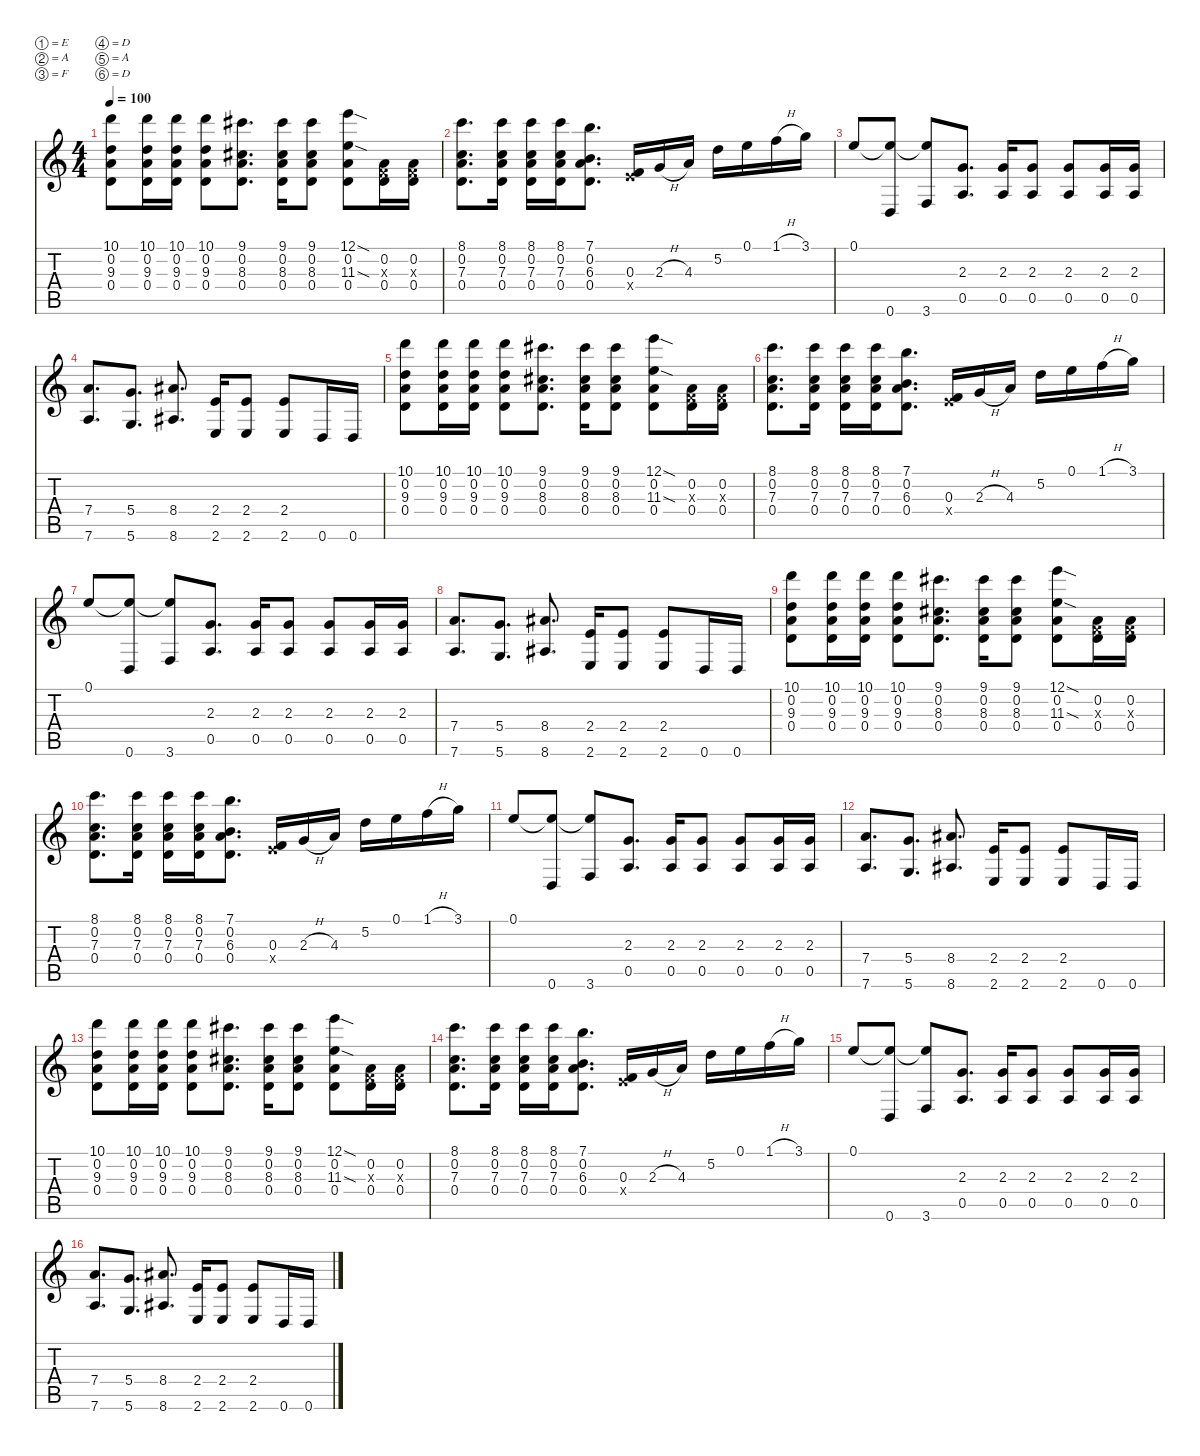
\defaultSystemsLayout 4
\hideDynamics
\bracketExtendMode nobrackets
\singleTrackTrackNamePolicy hidden
\multiTrackTrackNamePolicy hidden
\firstSystemTrackNameMode fullname
\firstSystemTrackNameOrientation horizontal
\otherSystemsTrackNameOrientation horizontal
\track ("Guitar 1" "od.guit.") {mute instrument overdrivenguitar}
\staff {score tabs}
\tuning (E4 A3 F3 D3 A2 D2)
\ts (4 4)
\beaming (8 2 2 2 2)
\tempo 100
\clef g2
\ks c
(10.1 0.2 9.3 0.4).8{dy p instrument acousticguitarsteel beam Down} (10.1 0.2 9.3 0.4).16{beam Down} (10.1 0.2 9.3 0.4).16{beam Down} (10.1 0.2 9.3 0.4).8{beam Down} (9.1{acc #} 0.2 8.3{acc #} 0.4).8{d beam Down} (9.1{acc #} 0.2 8.3{acc #} 0.4).16{beam Down} (9.1{acc #} 0.2 8.3{acc #} 0.4).8{beam Down} (12.1{sod} 0.2 11.3{sod} 0.4).8{beam Down} (0.2 0.3{x} 0.4).16{beam Down} (0.2 0.3{x} 0.4).16{beam Down} |
(8.1 0.2 7.3 0.4).8{d beam Down} (8.1 0.2 7.3 0.4).16{beam Down} (8.1 0.2 7.3 0.4).16{beam Down} (8.1 0.2 7.3 0.4).16{beam Down} (7.1 0.2 6.3 0.4).8{d beam Down} (0.3 2.4{x}).16{beam Up} 2.3{h}.16{beam Up} 4.3.16{beam Up} 5.2.16{beam Down} 0.1.16{beam Down} 1.1{h}.16{beam Down} 3.1.16{beam Down} |
0.1.8{beam Up} (0.1{t} 0.6).8{beam Up} (0.1{t} 3.6).8{beam Up} (2.3 0.5).8{d beam Up} (2.3 0.5).16{beam Up} (2.3 0.5).8{beam Up} (2.3 0.5).8{beam Up} (2.3 0.5).16{beam Up} (2.3 0.5).16{beam Up} |
(7.4 7.6).8{d beam Up} (5.4 5.6).8{d beam Up} (8.4{acc #} 8.6{acc #}).8{d beam Up} (2.4 2.6).16{beam Up} (2.4 2.6).8{beam Up} (2.4 2.6).8{beam Up} 0.6.16{beam Up} 0.6.16{beam Up} |
(10.1 0.2 9.3 0.4).8{beam Down} (10.1 0.2 9.3 0.4).16{beam Down} (10.1 0.2 9.3 0.4).16{beam Down} (10.1 0.2 9.3 0.4).8{beam Down} (9.1{acc #} 0.2 8.3{acc #} 0.4).8{d beam Down} (9.1{acc #} 0.2 8.3{acc #} 0.4).16{beam Down} (9.1{acc #} 0.2 8.3{acc #} 0.4).8{beam Down} (12.1{sod} 0.2 11.3{sod} 0.4).8{beam Down} (0.2 0.3{x} 0.4).16{beam Down} (0.2 0.3{x} 0.4).16{beam Down} |
(8.1 0.2 7.3 0.4).8{d beam Down} (8.1 0.2 7.3 0.4).16{beam Down} (8.1 0.2 7.3 0.4).16{beam Down} (8.1 0.2 7.3 0.4).16{beam Down} (7.1 0.2 6.3 0.4).8{d beam Down} (0.3 2.4{x}).16{beam Up} 2.3{h}.16{beam Up} 4.3.16{beam Up} 5.2.16{beam Down} 0.1.16{beam Down} 1.1{h}.16{beam Down} 3.1.16{beam Down} |
0.1.8{beam Up} (0.1{t} 0.6).8{beam Up} (0.1{t} 3.6).8{beam Up} (2.3 0.5).8{d beam Up} (2.3 0.5).16{beam Up} (2.3 0.5).8{beam Up} (2.3 0.5).8{beam Up} (2.3 0.5).16{beam Up} (2.3 0.5).16{beam Up} |
(7.4 7.6).8{d beam Up} (5.4 5.6).8{d beam Up} (8.4{acc #} 8.6{acc #}).8{d beam Up} (2.4 2.6).16{beam Up} (2.4 2.6).8{beam Up} (2.4 2.6).8{beam Up} 0.6.16{beam Up} 0.6.16{beam Up} |
(10.1 0.2 9.3 0.4).8{dy mp beam Down} (10.1 0.2 9.3 0.4).16{beam Down} (10.1 0.2 9.3 0.4).16{beam Down} (10.1 0.2 9.3 0.4).8{beam Down} (9.1{acc #} 0.2 8.3{acc #} 0.4).8{d beam Down} (9.1{acc #} 0.2 8.3{acc #} 0.4).16{beam Down} (9.1{acc #} 0.2 8.3{acc #} 0.4).8{beam Down} (12.1{sod} 0.2 11.3{sod} 0.4).8{beam Down} (0.2 0.3{x} 0.4).16{beam Down} (0.2 0.3{x} 0.4).16{beam Down} |
(8.1 0.2 7.3 0.4).8{d beam Down} (8.1 0.2 7.3 0.4).16{beam Down} (8.1 0.2 7.3 0.4).16{beam Down} (8.1 0.2 7.3 0.4).16{beam Down} (7.1 0.2 6.3 0.4).8{d beam Down} (0.3 2.4{x}).16{beam Up} 2.3{h}.16{beam Up} 4.3.16{beam Up} 5.2.16{beam Down} 0.1.16{beam Down} 1.1{h}.16{beam Down} 3.1.16{beam Down} |
0.1.8{beam Up} (0.1{t} 0.6).8{dy p beam Up} (0.1{t} 3.6).8{beam Up} (2.3 0.5).8{d beam Up} (2.3 0.5).16{beam Up} (2.3 0.5).8{beam Up} (2.3 0.5).8{beam Up} (2.3 0.5).16{beam Up} (2.3 0.5).16{beam Up} |
(7.4 7.6).8{d beam Up} (5.4 5.6).8{d beam Up} (8.4{acc #} 8.6{acc #}).8{d beam Up} (2.4 2.6).16{beam Up} (2.4 2.6).8{beam Up} (2.4 2.6).8{beam Up} 0.6.16{beam Up} 0.6.16{beam Up} |
(10.1 0.2 9.3 0.4).8{dy mp beam Down} (10.1 0.2 9.3 0.4).16{beam Down} (10.1 0.2 9.3 0.4).16{beam Down} (10.1 0.2 9.3 0.4).8{beam Down} (9.1{acc #} 0.2 8.3{acc #} 0.4).8{d beam Down} (9.1{acc #} 0.2 8.3{acc #} 0.4).16{beam Down} (9.1{acc #} 0.2 8.3{acc #} 0.4).8{beam Down} (12.1{sod} 0.2 11.3{sod} 0.4).8{beam Down} (0.2 0.3{x} 0.4).16{beam Down} (0.2 0.3{x} 0.4).16{beam Down} |
(8.1 0.2 7.3 0.4).8{d beam Down} (8.1 0.2 7.3 0.4).16{beam Down} (8.1 0.2 7.3 0.4).16{beam Down} (8.1 0.2 7.3 0.4).16{beam Down} (7.1 0.2 6.3 0.4).8{d beam Down} (0.3 2.4{x}).16{beam Up} 2.3{h}.16{beam Up} 4.3.16{beam Up} 5.2.16{beam Down} 0.1.16{beam Down} 1.1{h}.16{beam Down} 3.1.16{beam Down} |
0.1.8{beam Up} (0.1{t} 0.6).8{dy p beam Up} (0.1{t} 3.6).8{beam Up} (2.3 0.5).8{d beam Up} (2.3 0.5).16{beam Up} (2.3 0.5).8{beam Up} (2.3 0.5).8{beam Up} (2.3 0.5).16{beam Up} (2.3 0.5).16{beam Up} |
(7.4 7.6).8{d beam Up} (5.4 5.6).8{d beam Up} (8.4{acc #} 8.6{acc #}).8{d beam Up} (2.4 2.6).16{beam Up} (2.4 2.6).8{beam Up} (2.4 2.6).8{beam Up} 0.6.16{beam Up} 0.6.16{beam Up}
